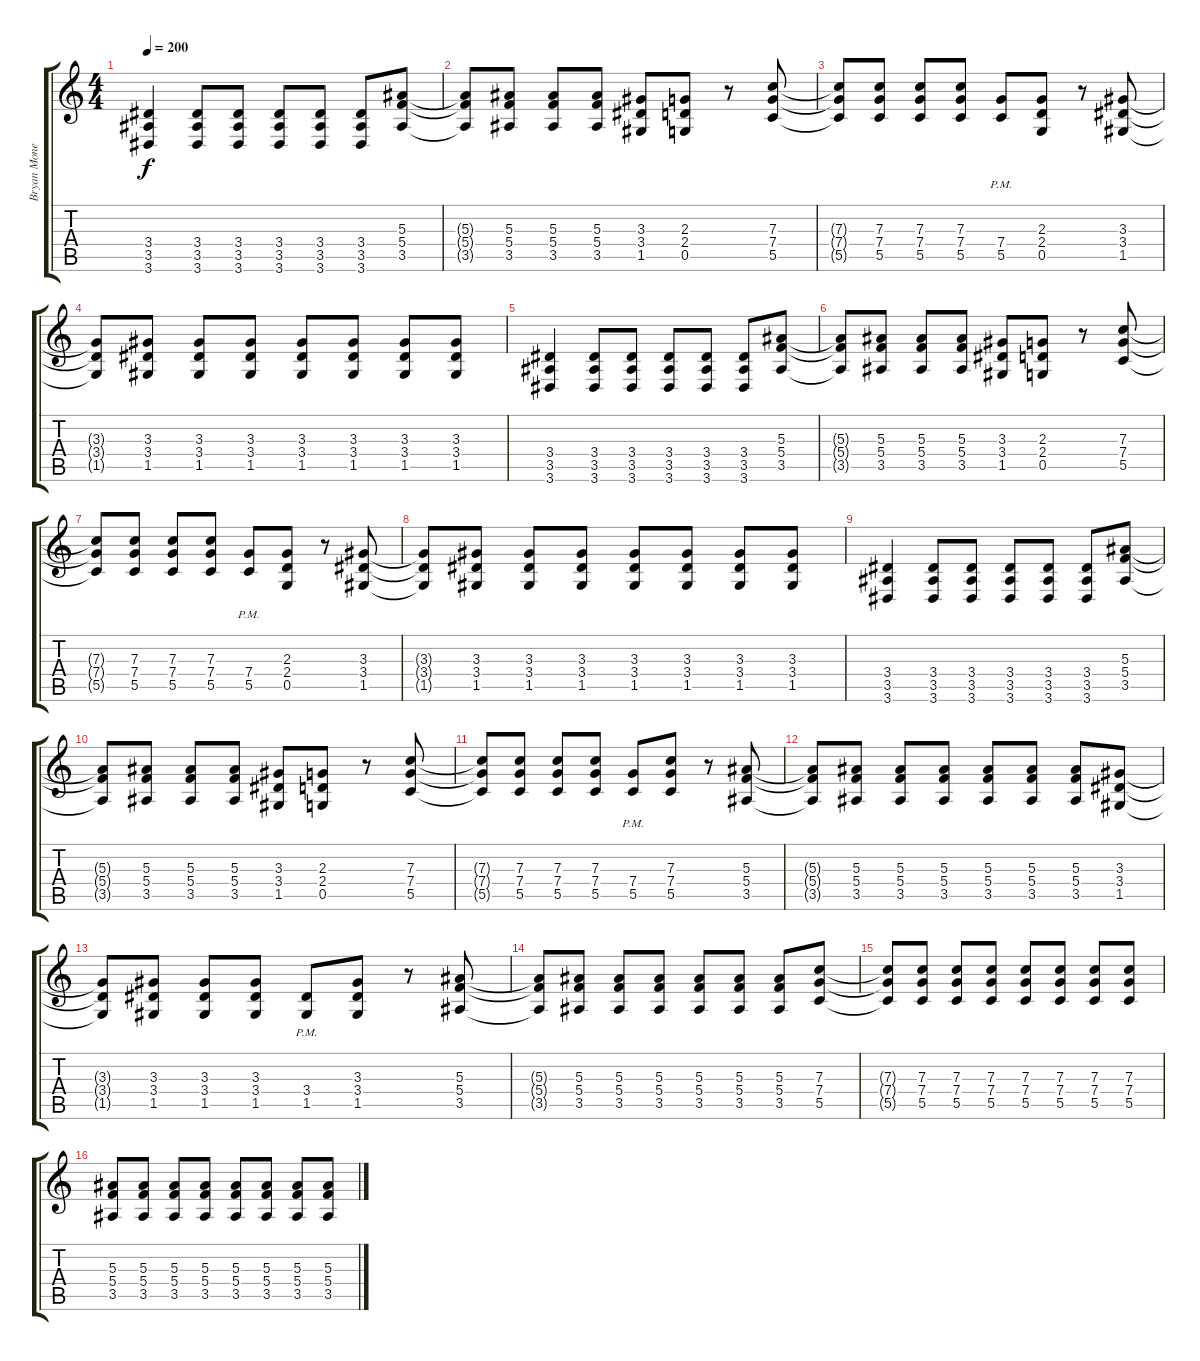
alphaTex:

\track ("Bryan Money - Guitar" "Bryan Mone") {instrument distortionguitar}
\staff {score tabs}
\tuning (D4 A3 F3 C3 G2 C2) {hide}
\ts (4 4)
\tempo 200
\clef g2
\ks c
(3.4 3.5 3.6).4{dy f} (3.4 3.5 3.6).8 (3.4 3.5 3.6).8 (3.4 3.5 3.6).8 (3.4 3.5 3.6).8 (3.4 3.5 3.6).8 (5.3 5.4 3.5).8 |
(5.3{t} 5.4{t} 3.5{t}).8 (5.3 5.4 3.5).8 (5.3 5.4 3.5).8 (5.3 5.4 3.5).8 (3.3 3.4 1.5).8 (2.3 2.4 0.5).8 r.8 (7.3 7.4 5.5).8 |
(7.3{t} 7.4{t} 5.5{t}).8 (7.3 7.4 5.5).8 (7.3 7.4 5.5).8 (7.3 7.4 5.5).8 (7.4{pm} 5.5{pm}).8 (2.3 2.4 0.5).8 r.8 (3.3 3.4 1.5).8 |
(3.3{t} 3.4{t} 1.5{t}).8 (3.3 3.4 1.5).8 (3.3 3.4 1.5).8 (3.3 3.4 1.5).8 (3.3 3.4 1.5).8 (3.3 3.4 1.5).8 (3.3 3.4 1.5).8 (3.3 3.4 1.5).8 |
(3.4 3.5 3.6).4 (3.4 3.5 3.6).8 (3.4 3.5 3.6).8 (3.4 3.5 3.6).8 (3.4 3.5 3.6).8 (3.4 3.5 3.6).8 (5.3 5.4 3.5).8 |
(5.3{t} 5.4{t} 3.5{t}).8 (5.3 5.4 3.5).8 (5.3 5.4 3.5).8 (5.3 5.4 3.5).8 (3.3 3.4 1.5).8 (2.3 2.4 0.5).8 r.8 (7.3 7.4 5.5).8 |
(7.3{t} 7.4{t} 5.5{t}).8 (7.3 7.4 5.5).8 (7.3 7.4 5.5).8 (7.3 7.4 5.5).8 (7.4{pm} 5.5{pm}).8 (2.3 2.4 0.5).8 r.8 (3.3 3.4 1.5).8 |
(3.3{t} 3.4{t} 1.5{t}).8 (3.3 3.4 1.5).8 (3.3 3.4 1.5).8 (3.3 3.4 1.5).8 (3.3 3.4 1.5).8 (3.3 3.4 1.5).8 (3.3 3.4 1.5).8 (3.3 3.4 1.5).8 |
(3.4 3.5 3.6).4 (3.4 3.5 3.6).8 (3.4 3.5 3.6).8 (3.4 3.5 3.6).8 (3.4 3.5 3.6).8 (3.4 3.5 3.6).8 (5.3 5.4 3.5).8 |
(5.3{t} 5.4{t} 3.5{t}).8 (5.3 5.4 3.5).8 (5.3 5.4 3.5).8 (5.3 5.4 3.5).8 (3.3 3.4 1.5).8 (2.3 2.4 0.5).8 r.8 (7.3 7.4 5.5).8 |
(7.3{t} 7.4{t} 5.5{t}).8 (7.3 7.4 5.5).8 (7.3 7.4 5.5).8 (7.3 7.4 5.5).8 (7.4{pm} 5.5{pm}).8 (7.3 7.4 5.5).8 r.8 (5.3 5.4 3.5).8 |
(5.3{t} 5.4{t} 3.5{t}).8 (5.3 5.4 3.5).8 (5.3 5.4 3.5).8 (5.3 5.4 3.5).8 (5.3 5.4 3.5).8 (5.3 5.4 3.5).8 (5.3 5.4 3.5).8 (3.3 3.4 1.5).8 |
(3.3{t} 3.4{t} 1.5{t}).8 (3.3 3.4 1.5).8 (3.3 3.4 1.5).8 (3.3 3.4 1.5).8 (3.4{pm} 1.5{pm}).8 (3.3 3.4 1.5).8 r.8 (5.3 5.4 3.5).8 |
(5.3{t} 5.4{t} 3.5{t}).8 (5.3 5.4 3.5).8 (5.3 5.4 3.5).8 (5.3 5.4 3.5).8 (5.3 5.4 3.5).8 (5.3 5.4 3.5).8 (5.3 5.4 3.5).8 (7.3 7.4 5.5).8{volume 13 balance 8} |
(7.3{t} 7.4{t} 5.5{t}).8 (7.3 7.4 5.5).8 (7.3 7.4 5.5).8 (7.3 7.4 5.5).8 (7.3 7.4 5.5).8 (7.3 7.4 5.5).8 (7.3 7.4 5.5).8 (7.3 7.4 5.5).8 |
(5.3 5.4 3.5).8 (5.3 5.4 3.5).8 (5.3 5.4 3.5).8 (5.3 5.4 3.5).8 (5.3 5.4 3.5).8 (5.3 5.4 3.5).8 (5.3 5.4 3.5).8 (5.3 5.4 3.5).8
